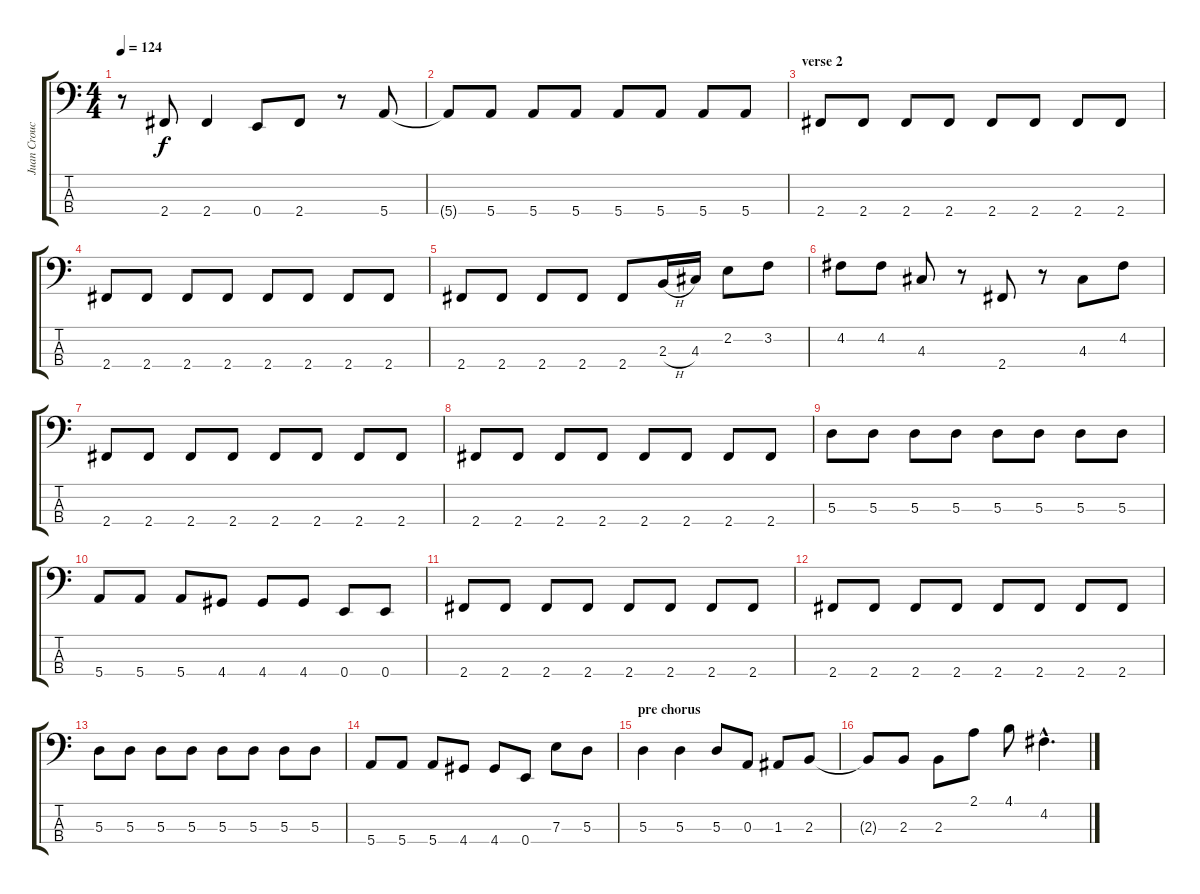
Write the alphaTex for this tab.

\track ("Juan Croucier" "Juan Crouc") {instrument electricbasspick}
\staff {score tabs}
\tuning (G2 D2 A1 E1) {hide}
\ts (4 4)
\tempo 124
\clef f4
\ks c
r.8{dy f} 2.4.8 2.4.4 0.4.8 2.4.8 r.8 5.4.8 |
5.4{t}.8 5.4.8 5.4.8 5.4.8 5.4.8 5.4.8 5.4.8 5.4.8 |
\section ("" "verse 2")
2.4.8 2.4.8 2.4.8 2.4.8 2.4.8 2.4.8 2.4.8 2.4.8 |
2.4.8 2.4.8 2.4.8 2.4.8 2.4.8 2.4.8 2.4.8 2.4.8 |
2.4.8 2.4.8 2.4.8 2.4.8 2.4.8 2.3{h}.16 4.3.16 2.2.8 3.2.8 |
4.2.8 4.2.8 4.3.8 r.8 2.4.8 r.8 4.3.8 4.2.8 |
2.4.8 2.4.8 2.4.8 2.4.8 2.4.8 2.4.8 2.4.8 2.4.8 |
2.4.8 2.4.8 2.4.8 2.4.8 2.4.8 2.4.8 2.4.8 2.4.8 |
5.3.8 5.3.8 5.3.8 5.3.8 5.3.8 5.3.8 5.3.8 5.3.8 |
5.4.8 5.4.8 5.4.8 4.4.8 4.4.8 4.4.8 0.4.8 0.4.8 |
2.4.8 2.4.8 2.4.8 2.4.8 2.4.8 2.4.8 2.4.8 2.4.8 |
2.4.8 2.4.8 2.4.8 2.4.8 2.4.8 2.4.8 2.4.8 2.4.8 |
5.3.8 5.3.8 5.3.8 5.3.8 5.3.8 5.3.8 5.3.8 5.3.8 |
5.4.8 5.4.8 5.4.8 4.4.8 4.4.8 0.4.8 7.3.8 5.3.8 |
\section ("" "pre chorus")
5.3.4 5.3.4 5.3.8 0.3.8 1.3.8 2.3.8 |
2.3{t}.8 2.3.8 2.3.8 2.1.8 4.1.8 4.2{hac}.4{d}
